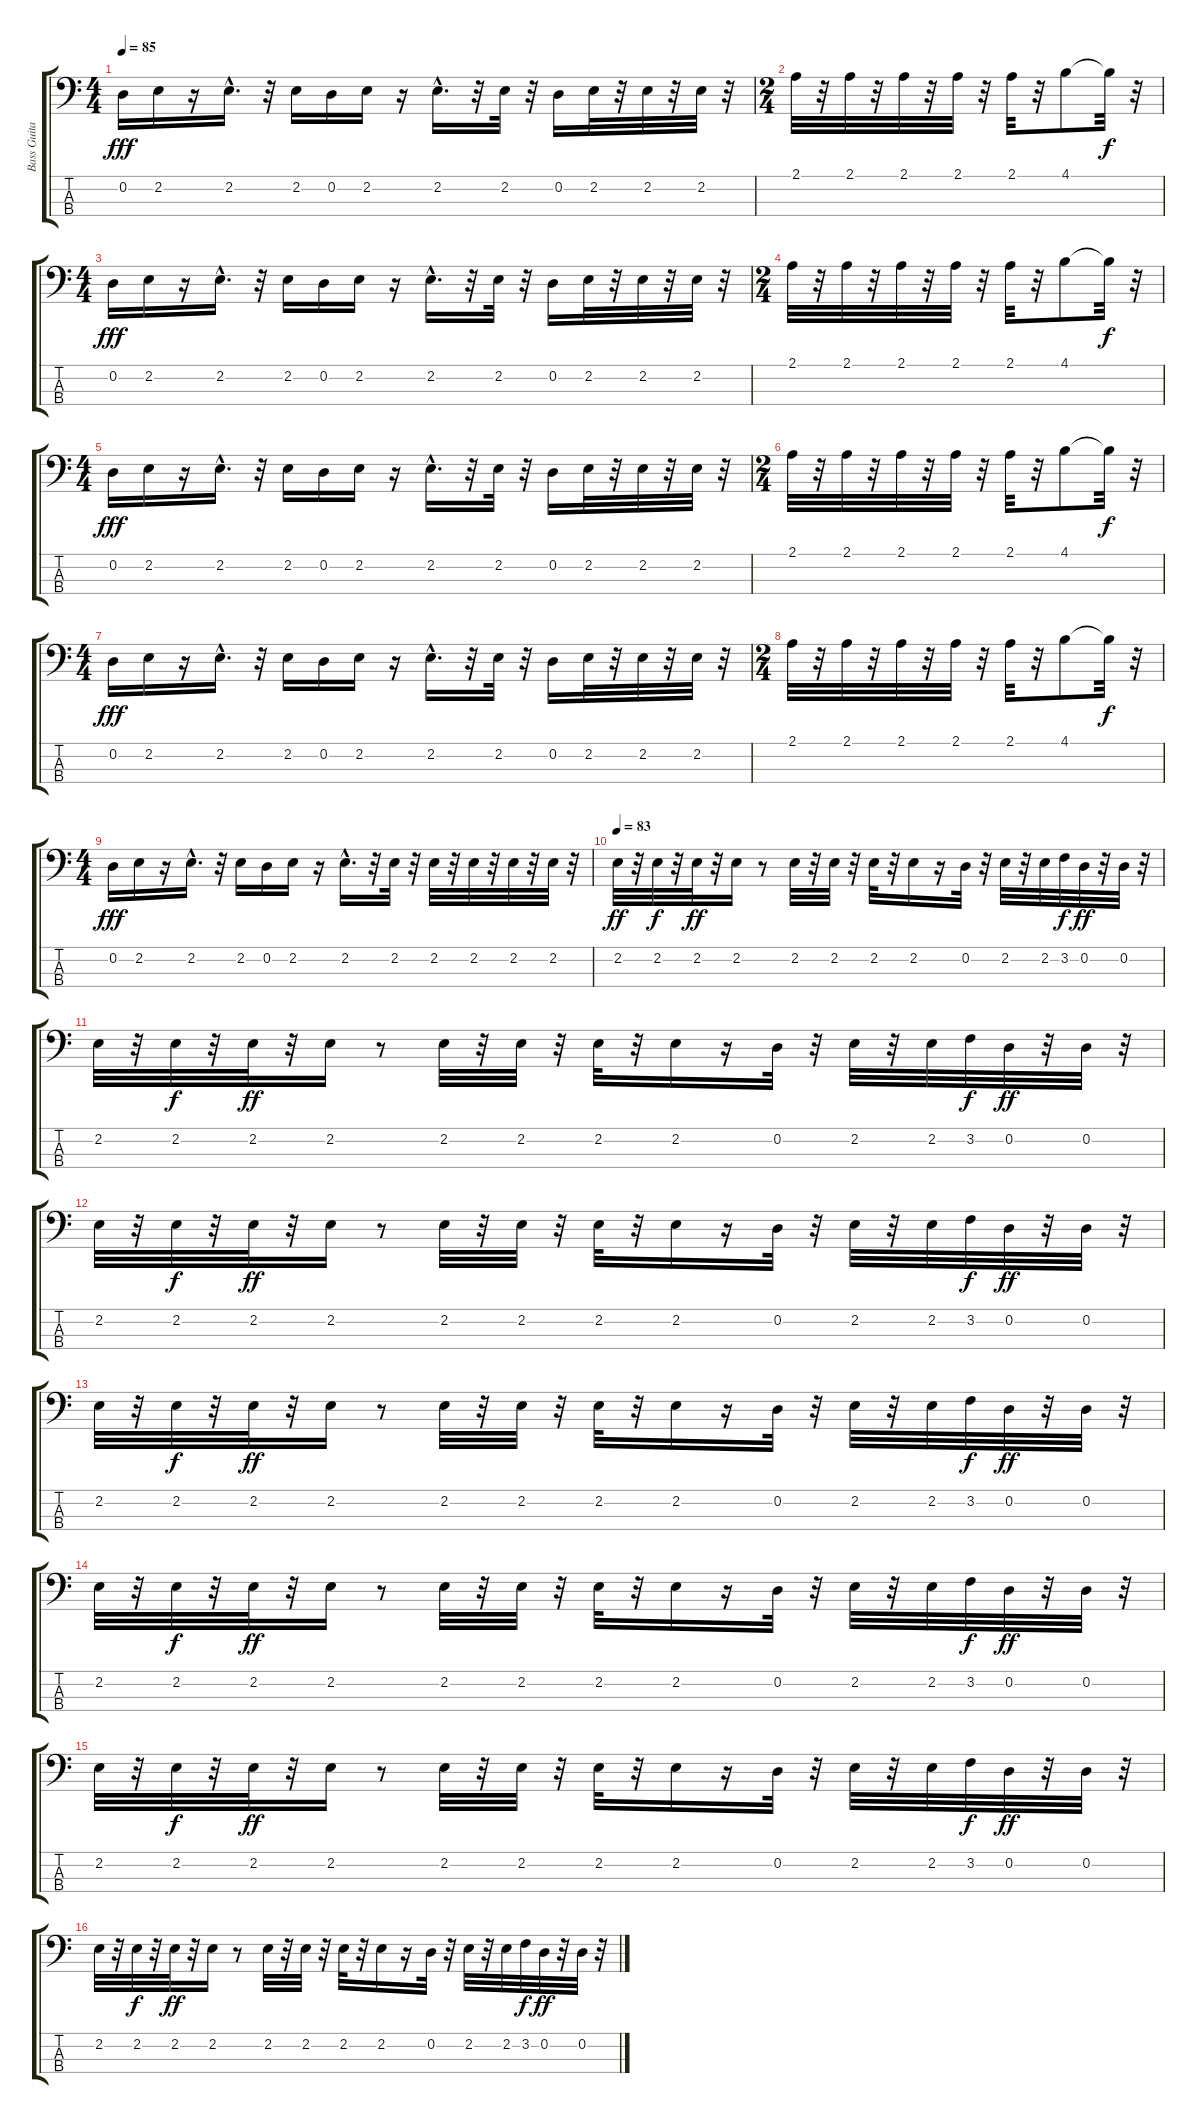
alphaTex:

\track ("Bass Guitar" "Bass Guita") {instrument electricbassfinger}
\staff {score tabs}
\tuning (G2 D2 A1 D1) {hide}
\ts (4 4)
\tempo 85
\clef f4
\ks c
0.2.16{dy fff} 2.2.16 r.16 2.2{hac}.16{d} r.32 2.2.16 0.2.16 2.2.16 r.16 2.2{hac}.16{d} r.32 2.2.32 r.32 0.2.16 2.2.32 r.32 2.2.32 r.32 2.2.32 r.32 |
\ts (2 4)
2.1.32 r.32 2.1.32 r.32 2.1.32 r.32 2.1.32 r.32 2.1.32 r.32 4.1.8 4.1{t}.32{dy f} r.32 |
\ts (4 4)
0.2.16{dy fff} 2.2.16 r.16 2.2{hac}.16{d} r.32 2.2.16 0.2.16 2.2.16 r.16 2.2{hac}.16{d} r.32 2.2.32 r.32 0.2.16 2.2.32 r.32 2.2.32 r.32 2.2.32 r.32 |
\ts (2 4)
2.1.32 r.32 2.1.32 r.32 2.1.32 r.32 2.1.32 r.32 2.1.32 r.32 4.1.8 4.1{t}.32{dy f} r.32 |
\ts (4 4)
0.2.16{dy fff} 2.2.16 r.16 2.2{hac}.16{d} r.32 2.2.16 0.2.16 2.2.16 r.16 2.2{hac}.16{d} r.32 2.2.32 r.32 0.2.16 2.2.32 r.32 2.2.32 r.32 2.2.32 r.32 |
\ts (2 4)
2.1.32 r.32 2.1.32 r.32 2.1.32 r.32 2.1.32 r.32 2.1.32 r.32 4.1.8 4.1{t}.32{dy f} r.32 |
\ts (4 4)
0.2.16{dy fff} 2.2.16 r.16 2.2{hac}.16{d} r.32 2.2.16 0.2.16 2.2.16 r.16 2.2{hac}.16{d} r.32 2.2.32 r.32 0.2.16 2.2.32 r.32 2.2.32 r.32 2.2.32 r.32 |
\ts (2 4)
2.1.32 r.32 2.1.32 r.32 2.1.32 r.32 2.1.32 r.32 2.1.32 r.32 4.1.8 4.1{t}.32{dy f} r.32 |
\ts (4 4)
0.2.16{dy fff} 2.2.16 r.16 2.2{hac}.16{d} r.32 2.2.16 0.2.16 2.2.16 r.16 2.2{hac}.16{d} r.32 2.2.32 r.32 2.2.32 r.32 2.2.32 r.32 2.2.32 r.32 2.2.32 r.32 |
\tempo 83
2.2.32{dy ff} r.32 2.2.32{dy f} r.32 2.2.32{dy ff} r.32 2.2.16 r.8 2.2.32 r.32 2.2.32 r.32 2.2.32 r.32 2.2.16 r.16 0.2.32 r.32 2.2.32 r.32 2.2.32 3.2.32{dy f} 0.2.32{dy ff} r.32 0.2.32 r.32 |
2.2.32 r.32 2.2.32{dy f} r.32 2.2.32{dy ff} r.32 2.2.16 r.8 2.2.32 r.32 2.2.32 r.32 2.2.32 r.32 2.2.16 r.16 0.2.32 r.32 2.2.32 r.32 2.2.32 3.2.32{dy f} 0.2.32{dy ff} r.32 0.2.32 r.32 |
2.2.32 r.32 2.2.32{dy f} r.32 2.2.32{dy ff} r.32 2.2.16 r.8 2.2.32 r.32 2.2.32 r.32 2.2.32 r.32 2.2.16 r.16 0.2.32 r.32 2.2.32 r.32 2.2.32 3.2.32{dy f} 0.2.32{dy ff} r.32 0.2.32 r.32 |
2.2.32 r.32 2.2.32{dy f} r.32 2.2.32{dy ff} r.32 2.2.16 r.8 2.2.32 r.32 2.2.32 r.32 2.2.32 r.32 2.2.16 r.16 0.2.32 r.32 2.2.32 r.32 2.2.32 3.2.32{dy f} 0.2.32{dy ff} r.32 0.2.32 r.32 |
2.2.32 r.32 2.2.32{dy f} r.32 2.2.32{dy ff} r.32 2.2.16 r.8 2.2.32 r.32 2.2.32 r.32 2.2.32 r.32 2.2.16 r.16 0.2.32 r.32 2.2.32 r.32 2.2.32 3.2.32{dy f} 0.2.32{dy ff} r.32 0.2.32 r.32 |
2.2.32 r.32 2.2.32{dy f} r.32 2.2.32{dy ff} r.32 2.2.16 r.8 2.2.32 r.32 2.2.32 r.32 2.2.32 r.32 2.2.16 r.16 0.2.32 r.32 2.2.32 r.32 2.2.32 3.2.32{dy f} 0.2.32{dy ff} r.32 0.2.32 r.32 |
2.2.32 r.32 2.2.32{dy f} r.32 2.2.32{dy ff} r.32 2.2.16 r.8 2.2.32 r.32 2.2.32 r.32 2.2.32 r.32 2.2.16 r.16 0.2.32 r.32 2.2.32 r.32 2.2.32 3.2.32{dy f} 0.2.32{dy ff} r.32 0.2.32 r.32
